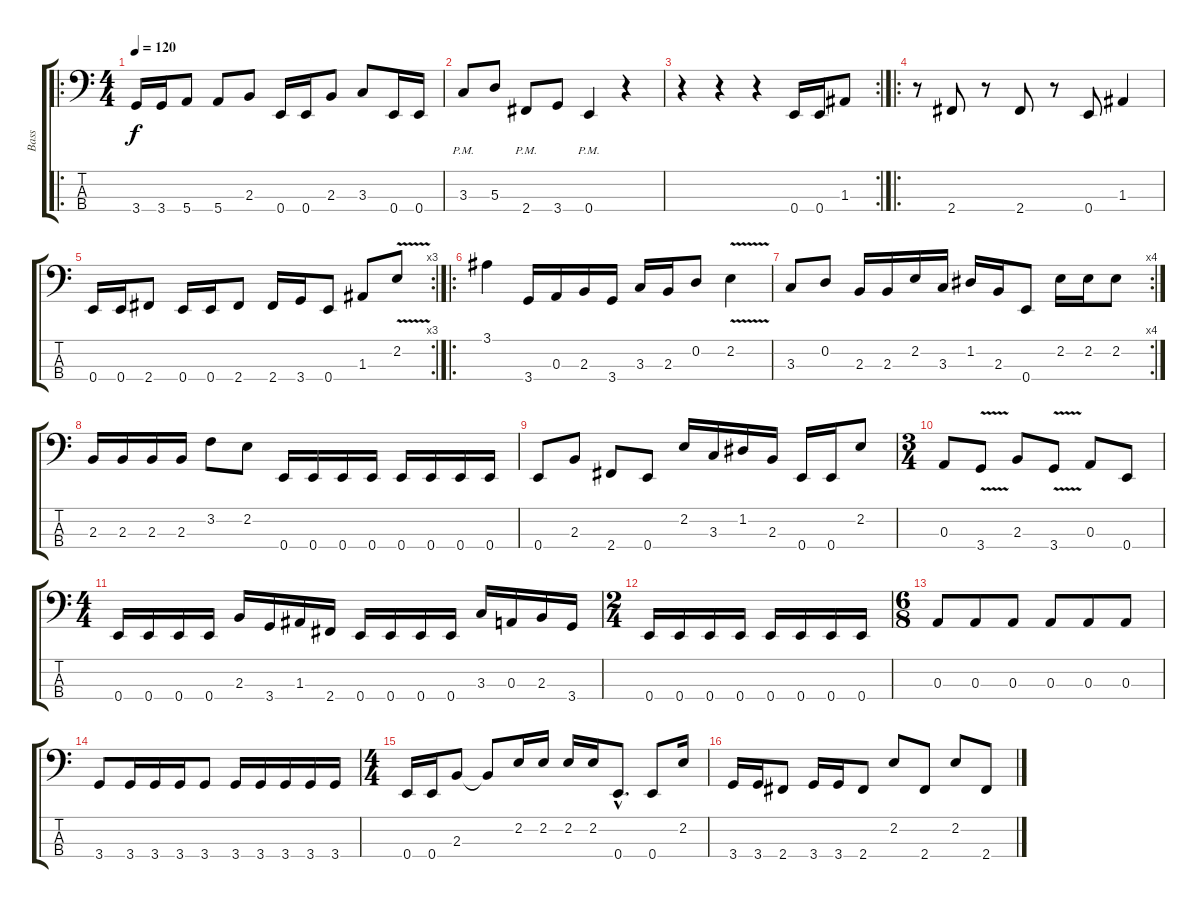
\track ("Bass" "Bass") {instrument electricbasspick}
\staff {score tabs}
\tuning (G2 D2 A1 E1) {hide}
\ro
\ts (4 4)
\tempo 120
\clef f4
\ks c
3.4.16{dy f instrument electricbasspick} 3.4.16 5.4.8 5.4.8 2.3.8 0.4.16 0.4.16 2.3.8 3.3.8 0.4.16 0.4.16 |
3.3{pm}.8 5.3.8 2.4{pm}.8 3.4.8 0.4{pm}.4 r.4 |
\rc 2
r.4 r.4 r.4 0.4.16 0.4.16 1.3.8 |
\ro
r.8 2.4.8 r.8 2.4.8 r.8 0.4.8 1.3.4 |
\rc 3
0.4.16 0.4.16 2.4.8 0.4.16 0.4.16 2.4.8 2.4.16 3.4.16 0.4.8 1.3.8 2.2{v}.8 |
\ro
3.1.4 3.4.16 0.3.16 2.3.16 3.4.16 3.3.16 2.3.16 0.2.8 2.2{v}.4 |
\rc 4
3.3.8 0.2.8 2.3.16 2.3.16 2.2.16 3.3.16 1.2.16 2.3.16 0.4.8 2.2.16 2.2.16 2.2.8 |
2.3.16 2.3.16 2.3.16 2.3.16 3.2.8 2.2.8 0.4.16 0.4.16 0.4.16 0.4.16 0.4.16 0.4.16 0.4.16 0.4.16 |
0.4.8 2.3.8 2.4.8 0.4.8 2.2.16 3.3.16 1.2.16 2.3.16 0.4.16 0.4.16 2.2.8 |
\ts (3 4)
0.3.8 3.4{v}.8 2.3.8 3.4{v}.8 0.3.8 0.4.8 |
\ts (4 4)
0.4.16 0.4.16 0.4.16 0.4.16 2.3.16 3.4.16 1.3.16 2.4.16 0.4.16 0.4.16 0.4.16 0.4.16 3.3.16 0.3.16 2.3.16 3.4.16 |
\ts (2 4)
0.4.16 0.4.16 0.4.16 0.4.16 0.4.16 0.4.16 0.4.16 0.4.16 |
\ts (6 8)
0.3.8 0.3.8 0.3.8 0.3.8 0.3.8 0.3.8 |
3.4.8 3.4.16 3.4.16 3.4.16 3.4.8 3.4.16 3.4.16 3.4.16 3.4.16 3.4.16 |
\ts (4 4)
0.4.16 0.4.16 2.3.8 2.3{t}.8 2.2.16 2.2.16 2.2.16 2.2.16 0.4{hac}.8{d} 0.4.8 2.2.16 |
3.4.16 3.4.16 2.4.8 3.4.16 3.4.16 2.4.8 2.2.8 2.4.8 2.2.8 2.4.8
